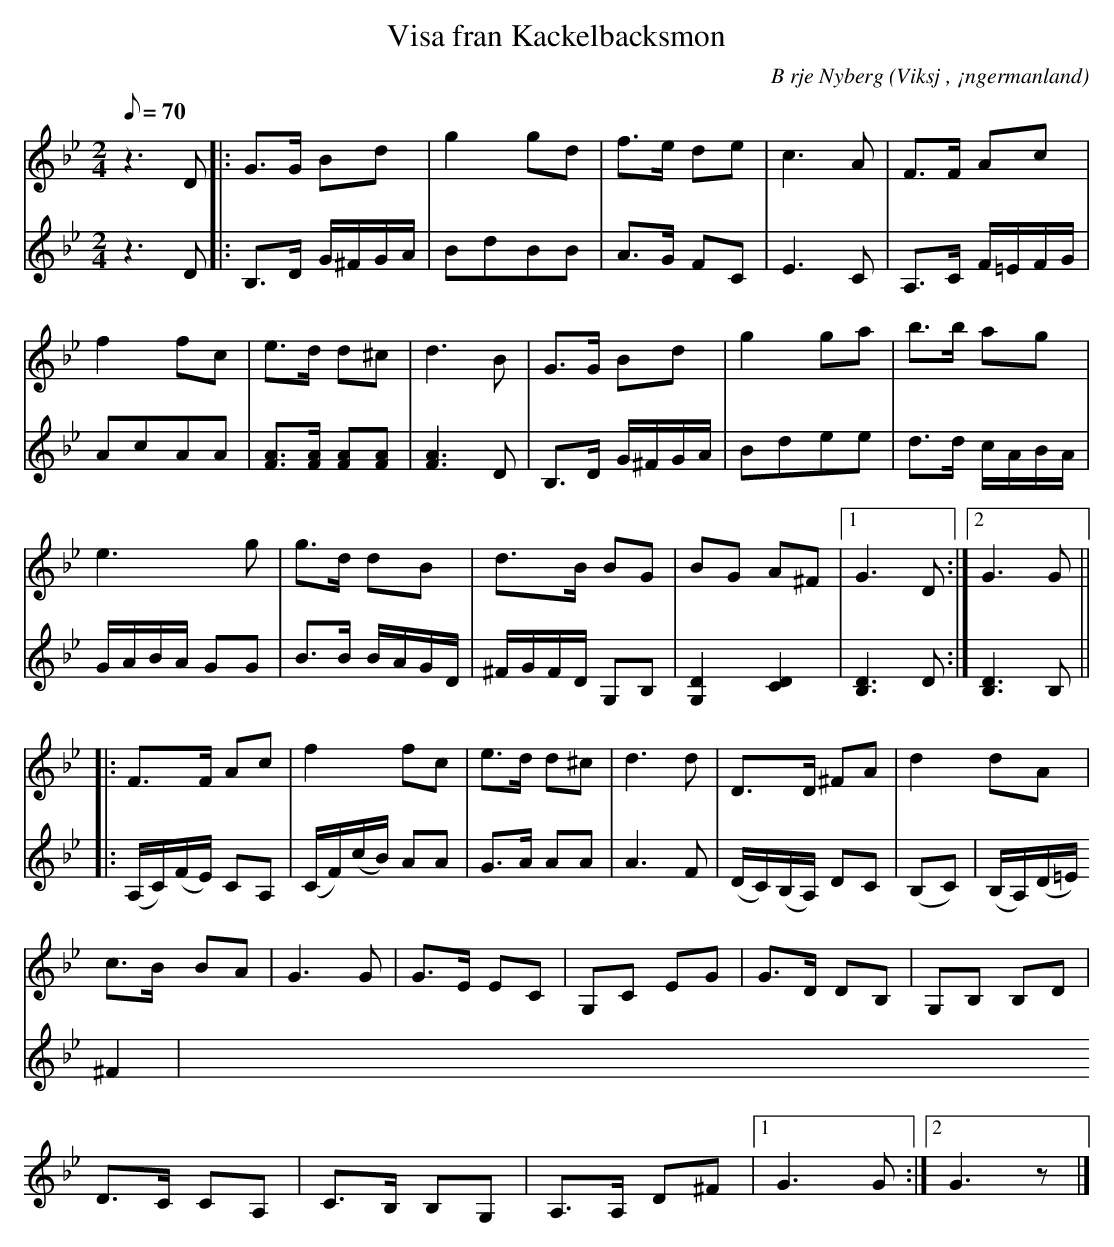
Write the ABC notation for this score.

X:1
T:Visa fran Kackelbacksmon
C:B rje Nyberg
O:Viksj , ¡ngermanland
M:2/4
L:1/8
Q:70
K:Gm
V:1
z2> D2|: G>G Bd | g2 gd | f>e de | c2>A2 | F>F Ac |
f2 fc | e>d d^c | d2>B2 | G>G Bd |g2 ga | b>b ag |
e2> g2 | g>d dB |d>B BG |BG A^F |1 G2> D2 :|2 G2> G2 ||
|: F>F Ac | f2 fc | e>d d^c | d2>d2 | D>D ^FA | d2 dA |
c>B BA |G2> G2 | G>E EC | G,C EG | G>D DB, | G,B, B,D |
D>C CA, | C>B, B,G, | A,>A, D^F |1 G2> G2 :|2 G2> z2 |]
V:2
z2> D2 |: B,>D G/2^F/2G/2A/2 | BdBB | A>G FC | E2>C2 | A,>C F/2=E/2F/2G/2 |
AcAA | [AF]>[AF] [AF][AF] | [A2F2]> D2 | B,>D G/2^F/2G/2A/2 | Bdee | d>d c/2A/2B/2A/2 |
G/2A/2B/2A/2 GG | B>B B/2A/2G/2D/2 | ^F/2G/2F/2D/2 G,B, | [G,2D2] [C2D2] | [D2B,2]> D2 :| [D2B,2]> B,2 ||
|: (A,/2C/2)(F/2E/2) CA, | (C/2F/2)(c/2B/2) AA | G>A AA | A2> F2 | (D/2C/2)(B,/2A,/2) DC | (B,C) | (B,/2A,/2)(D/2=E/2) ^F2 |
